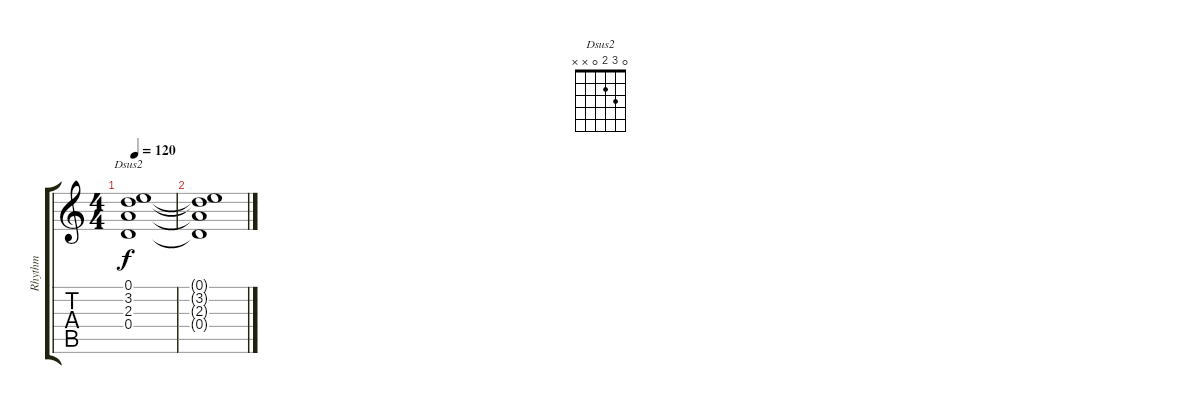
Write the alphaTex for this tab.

\track ("Rhythm" "Rhythm") {instrument overdrivenguitar}
\staff {score tabs}
\tuning (E4 B3 G3 D3 A2 E2) {hide}
\chord ("Dsus2" 0 3 2 0 x x)
\ts (4 4)
\tempo 120
\clef g2
\ks c
(0.1{t} 3.2{t} 2.3{t} 0.4{t}).1{ch "Dsus2" dy f} |
(0.1{t} 3.2{t} 2.3{t} 0.4{t}).1
